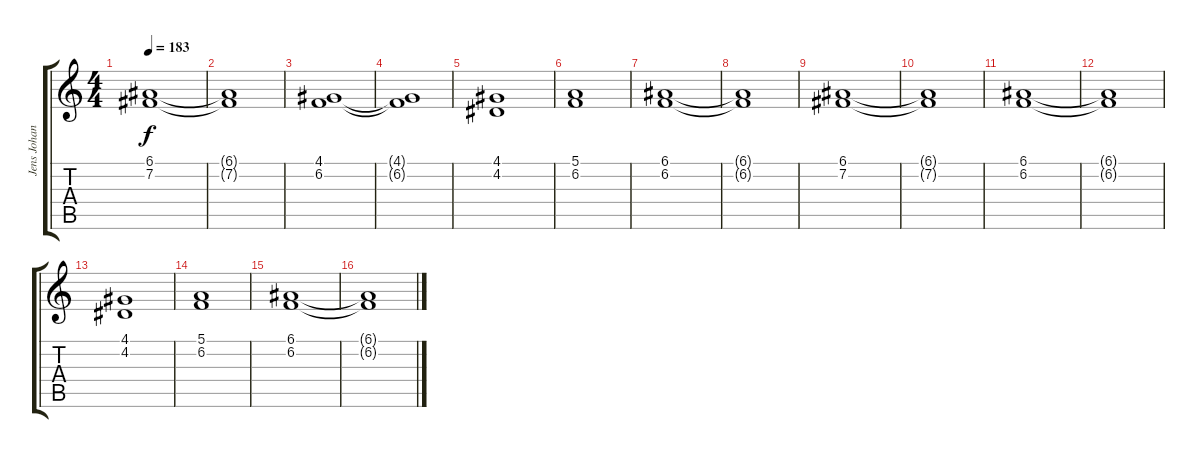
\track ("Jens Johansson" "Jens Johan") {instrument synthstrings1}
\staff {score tabs}
\tuning (E4 B3 G3 D3 A2 E2) {hide}
\ts (4 4)
\tempo 183
\clef g2
\ks c
(6.1 7.2).1{dy f} |
(6.1{t} 7.2{t}).1 |
(4.1 6.2).1 |
(4.1{t} 6.2{t}).1 |
(4.1 4.2).1 |
(5.1 6.2).1 |
(6.1 6.2).1 |
(6.1{t} 6.2{t}).1 |
(6.1 7.2).1 |
(6.1{t} 7.2{t}).1 |
(6.1 6.2).1 |
(6.1{t} 6.2{t}).1 |
(4.1 4.2).1 |
(5.1 6.2).1 |
(6.1 6.2).1 |
(6.1{t} 6.2{t}).1
